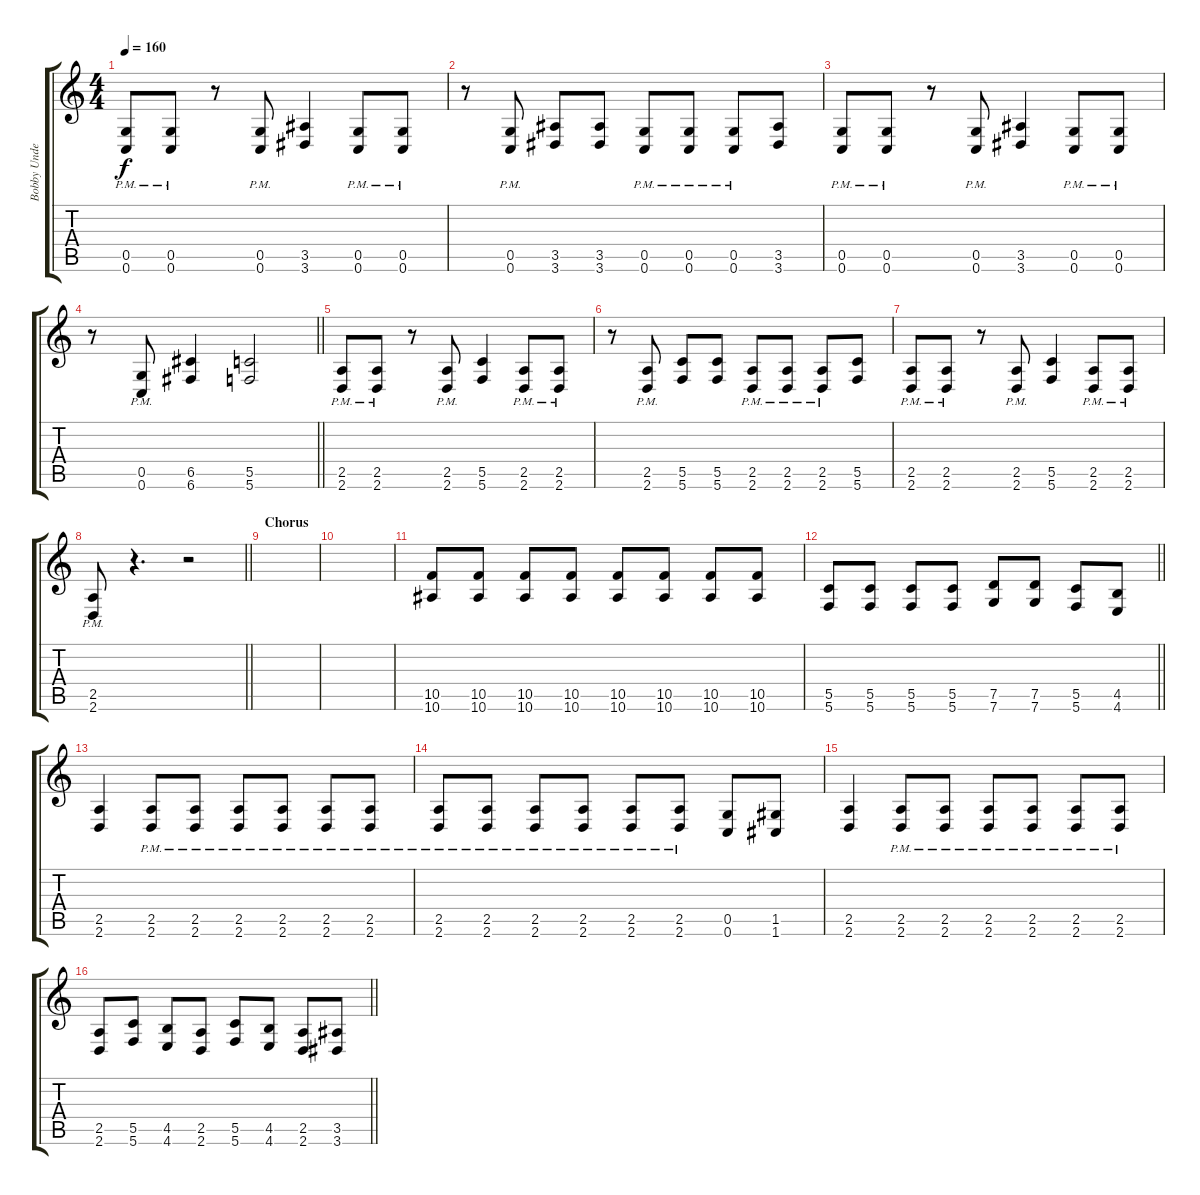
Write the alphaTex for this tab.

\track ("Bobby Undertaker" "Bobby Unde") {instrument distortionguitar}
\staff {score tabs}
\tuning (D4 A3 F3 C3 G2 C2) {hide}
\ts (4 4)
\section ("" "")
\tempo 160
\clef g2
\ks c
(0.5{pm} 0.6{pm}).8{dy f} (0.5{pm} 0.6{pm}).8 r.8 (0.5{pm} 0.6{pm}).8 (3.5 3.6).4 (0.5{pm} 0.6{pm}).8 (0.5{pm} 0.6{pm}).8 |
r.8 (0.5{pm} 0.6{pm}).8 (3.5 3.6).8 (3.5 3.6).8 (0.5{pm} 0.6{pm}).8 (0.5{pm} 0.6{pm}).8 (0.5{pm} 0.6{pm}).8 (3.5 3.6).8 |
(0.5{pm} 0.6{pm}).8 (0.5{pm} 0.6{pm}).8 r.8 (0.5{pm} 0.6{pm}).8 (3.5 3.6).4 (0.5{pm} 0.6{pm}).8 (0.5{pm} 0.6{pm}).8 |
\barLineRight lightlight
r.8 (0.5{pm} 0.6{pm}).8 (6.5 6.6).4 (5.5 5.6).2 |
\section ("" "")
(2.5{pm} 2.6{pm}).8 (2.5{pm} 2.6{pm}).8 r.8 (2.5{pm} 2.6{pm}).8 (5.5 5.6).4 (2.5{pm} 2.6{pm}).8 (2.5{pm} 2.6{pm}).8 |
r.8 (2.5{pm} 2.6{pm}).8 (5.5 5.6).8 (5.5 5.6).8 (2.5{pm} 2.6{pm}).8 (2.5{pm} 2.6{pm}).8 (2.5{pm} 2.6{pm}).8 (5.5 5.6).8 |
(2.5{pm} 2.6{pm}).8 (2.5{pm} 2.6{pm}).8 r.8 (2.5{pm} 2.6{pm}).8 (5.5 5.6).4 (2.5{pm} 2.6{pm}).8 (2.5{pm} 2.6{pm}).8 |
\barLineRight lightlight
(2.5{pm} 2.6{pm}).8 r.4{d} r.2 |
\section ("" "Chorus")
|
|
(10.5 10.6).8 (10.5 10.6).8 (10.5 10.6).8 (10.5 10.6).8 (10.5 10.6).8 (10.5 10.6).8 (10.5 10.6).8 (10.5 10.6).8 |
\barLineRight lightlight
(5.5 5.6).8 (5.5 5.6).8 (5.5 5.6).8 (5.5 5.6).8 (7.5 7.6).8 (7.5 7.6).8 (5.5 5.6).8 (4.5 4.6).8 |
\section ("" "")
(2.5 2.6).4 (2.5{pm} 2.6{pm}).8 (2.5{pm} 2.6{pm}).8 (2.5{pm} 2.6{pm}).8 (2.5{pm} 2.6{pm}).8 (2.5{pm} 2.6{pm}).8 (2.5{pm} 2.6{pm}).8 |
(2.5{pm} 2.6{pm}).8 (2.5{pm} 2.6{pm}).8 (2.5{pm} 2.6{pm}).8 (2.5{pm} 2.6{pm}).8 (2.5{pm} 2.6{pm}).8 (2.5{pm} 2.6{pm}).8 (0.5 0.6).8 (1.5 1.6).8 |
(2.5 2.6).4 (2.5{pm} 2.6{pm}).8 (2.5{pm} 2.6{pm}).8 (2.5{pm} 2.6{pm}).8 (2.5{pm} 2.6{pm}).8 (2.5{pm} 2.6{pm}).8 (2.5{pm} 2.6{pm}).8 |
\barLineRight lightlight
(2.5 2.6).8 (5.5 5.6).8 (4.5 4.6).8 (2.5 2.6).8 (5.5 5.6).8 (4.5 4.6).8 (2.5 2.6).8 (3.5 3.6).8
